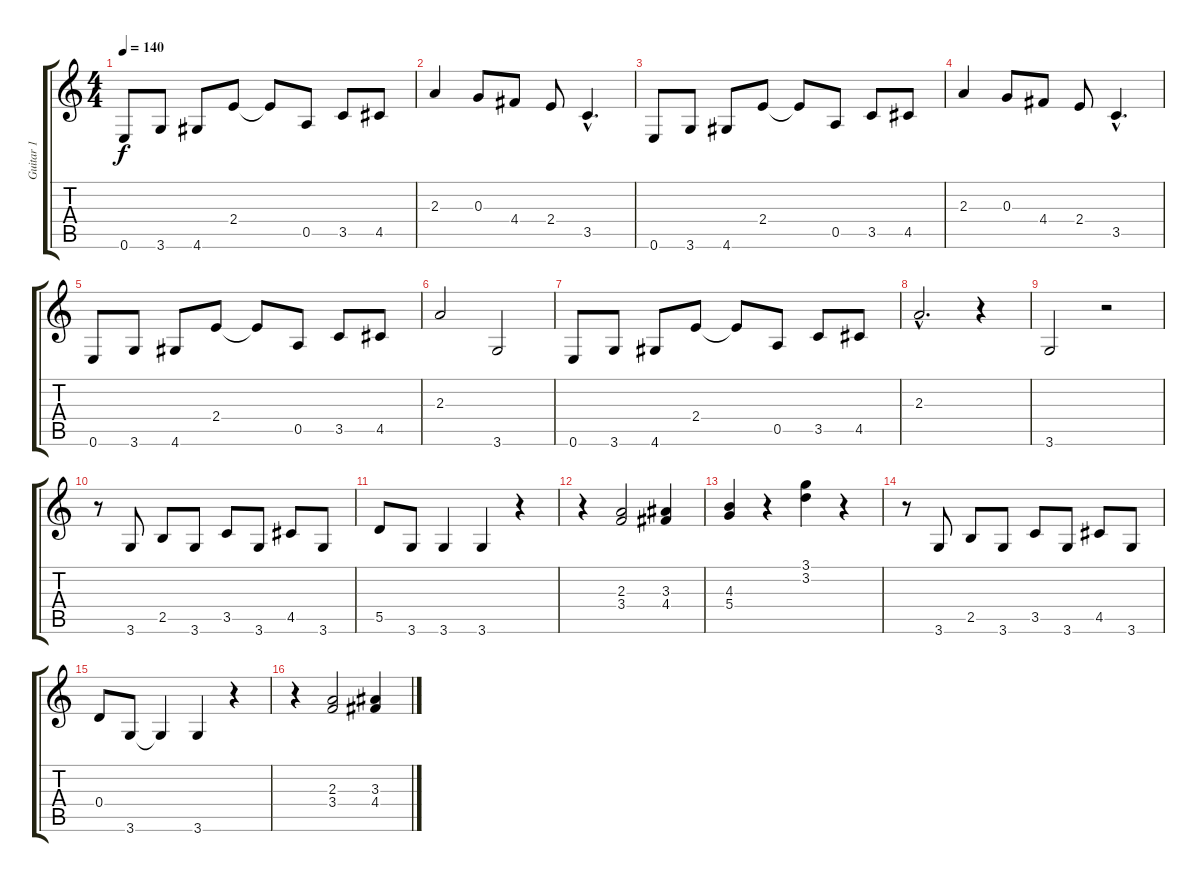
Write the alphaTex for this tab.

\track ("Guitar 1" "Guitar 1") {instrument distortionguitar}
\staff {score tabs}
\tuning (E4 B3 G3 D3 A2 E2) {hide}
\ts (4 4)
\tempo 140
\clef g2
\ks c
0.6.8{dy f} 3.6.8 4.6.8 2.4.8 2.4{t}.8 0.5.8 3.5.8 4.5.8 |
2.3.4 0.3.8 4.4.8 2.4.8 3.5{hac}.4{d} |
0.6.8 3.6.8 4.6.8 2.4.8 2.4{t}.8 0.5.8 3.5.8 4.5.8 |
2.3.4 0.3.8 4.4.8 2.4.8 3.5{hac}.4{d} |
0.6.8 3.6.8 4.6.8 2.4.8 2.4{t}.8 0.5.8 3.5.8 4.5.8 |
2.3.2 3.6.2 |
0.6.8 3.6.8 4.6.8 2.4.8 2.4{t}.8 0.5.8 3.5.8 4.5.8 |
2.3{hac}.2{d} r.4 |
3.6.2 r.2 |
r.8 3.6.8 2.5.8 3.6.8 3.5.8 3.6.8 4.5.8 3.6.8 |
5.5.8 3.6.8 3.6.4 3.6.4 r.4 |
r.4 (2.3 3.4).2 (3.3 4.4).4 |
(4.3 5.4).4 r.4 (3.1 3.2).4 r.4 |
r.8 3.6.8 2.5.8 3.6.8 3.5.8 3.6.8 4.5.8 3.6.8 |
0.4.8 3.6.8 3.6{t}.4 3.6.4 r.4 |
r.4 (2.3 3.4).2 (3.3 4.4).4
